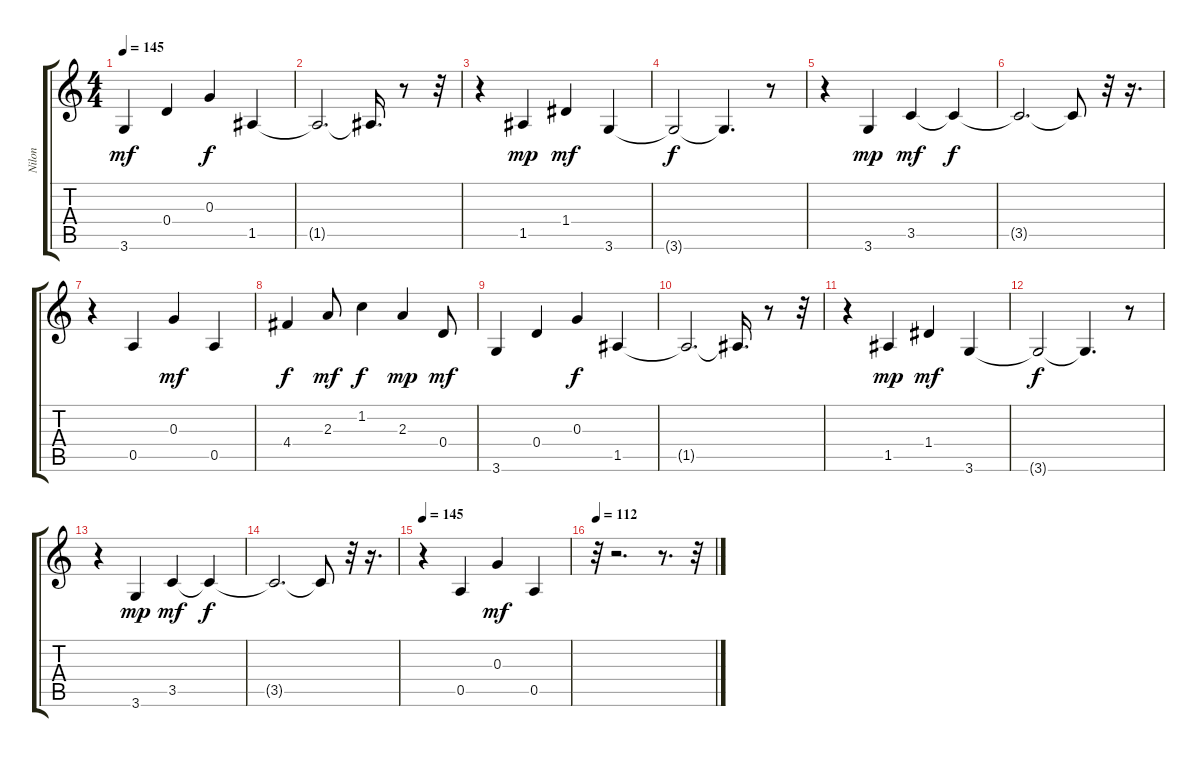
\track ("Nilon" "Nilon") {instrument acousticguitarnylon}
\staff {score tabs}
\tuning (E4 B3 G3 D3 A2 E2) {hide}
\ts (4 4)
\tempo 145
\clef g2
\ks c
3.6.4{dy mf balance 12} 0.4.4 0.3.4{dy f} 1.5.4 |
1.5{t}.2{d} 1.5{t}.16{d} r.8 r.32 |
r.4 1.5.4{dy mp} 1.4.4{dy mf} 3.6.4 |
3.6{t}.2{dy f} 3.6{t}.4{d} r.8 |
r.4 3.6.4{dy mp} 3.5.4{dy mf} 3.5{t}.4{dy f} |
3.5{t}.2{d} 3.5{t}.8 r.32 r.16{d} |
r.4 0.5.4 0.3.4{dy mf} 0.5.4{balance 12} |
4.4.4{dy f balance 10} 2.3.8{dy mf balance 9} 1.2.4{dy f} 2.3.4{dy mp balance 8} 0.4.8{dy mf balance 9} |
3.6.4{balance 12} 0.4.4 0.3.4{dy f} 1.5.4 |
1.5{t}.2{d} 1.5{t}.16{d} r.8 r.32 |
r.4 1.5.4{dy mp} 1.4.4{dy mf} 3.6.4 |
3.6{t}.2{dy f} 3.6{t}.4{d} r.8 |
r.4 3.6.4{dy mp} 3.5.4{dy mf} 3.5{t}.4{dy f} |
3.5{t}.2{d} 3.5{t}.8 r.32 r.16{d} |
\tempo 145
r.4 0.5.4 0.3.4{dy mf} 0.5.4{balance 12} |
\tempo 112
r.32 r.2{d} r.8{d} r.32
